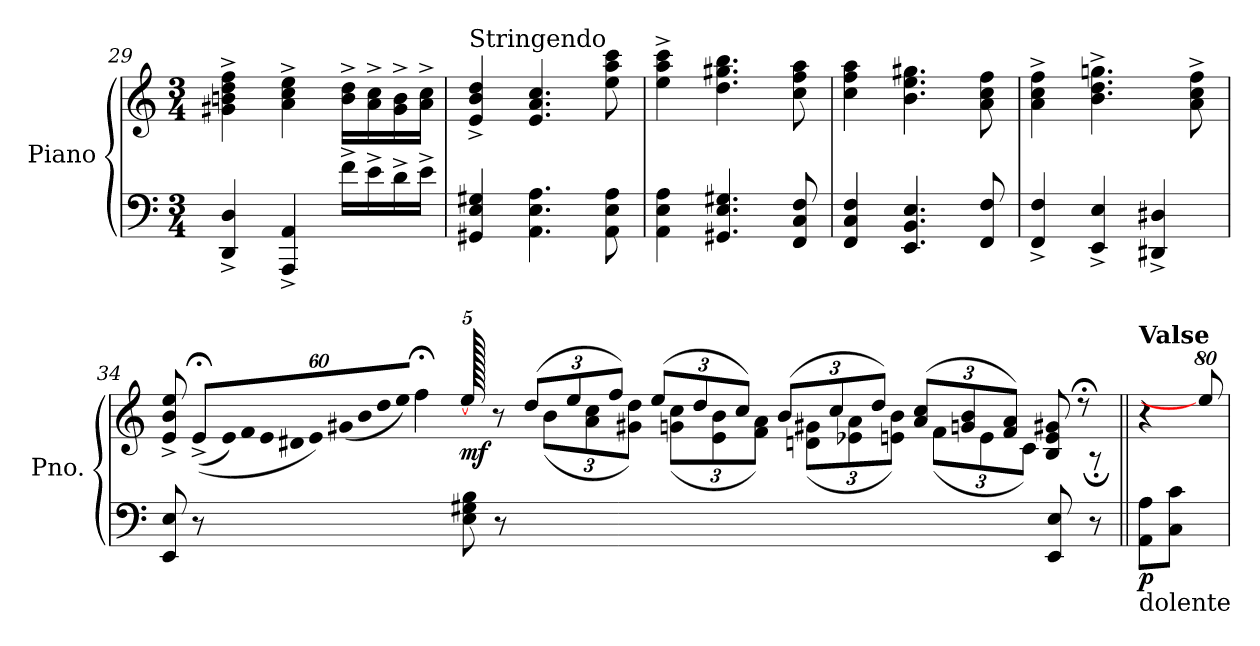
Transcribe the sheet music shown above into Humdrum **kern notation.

**kern	**kern	**dynam
*part1	*part1	*part1
*staff2	*staff1	*staff1/2
*I"Piano	*	*
*I'Pno.	*	*
*clefF4	*clefG2	*
*k[]	*k[]	*
*M3/4	*M3/4	*
=29	=29	=29
4DD/^ 4D/^	4g#X\^ 4bn\^ 4dd\^ 4ff\^	.
4AAA/^ 4AA/^	4a\^ 4cc\^ 4ee\^	.
16f^\LL	16b\^ 16dd\^LL	.
16e^\	16a\^ 16cc\^	.
16d^\	16g#\^ 16b\^	.
16e^\JJ	16a\^ 16cc\^JJ	.
=30	=30	=30
*	*MM70	*
!	!LO:TX:a:t=Stringendo	!
4GG#X/ 4E/ 4G#X/	4e/^ 4b/^ 4dd/^	.
4.AA\ 4.E\ 4.A\	4.e/ 4.a/ 4.cc/	.
8AA\ 8E\ 8A\	8ee\ 8aa\ 8ccc\	.
=31	=31	=31
*	*MM90	*
4AA\ 4E\ 4A\	4ee\^ 4aa\^ 4ccc\^	.
*	*MM100	*
4.GG#X/ 4.E/ 4.G#X/	4.dd\ 4.gg#X\ 4.bb\	.
8FF/ 8C/ 8F/	8cc\ 8ff\ 8aa\	.
!!LO:LB:g=z
=32	=32	=32
*	*MM110	*
4FF/ 4C/ 4F/	4cc\ 4ff\ 4aa\	.
4.EE/ 4.BB/ 4.E/	4.b\ 4.ee\ 4.gg#X\	.
8FF/ 8F/	8a\ 8cc\ 8ff\	.
=33	=33	=33
*	*MM120	*
4FF/^ 4F/^	4a\^ 4cc\^ 4ff\^	.
4EE/^ 4E/^	4.b\^ 4.dd\^ 4.ggn\^	.
4DD#X/^ 4D#X/^	.	.
.	8a\^ 8cc\^ 8ff\^	.
=34	=34	=34
*	*MM54	*
*	*^	*
8EE/ 8E/	8e/^Z 8b/^Z 8ee/^Z	1ryy	.
8r	(<(<8e;<^/L	.	.
*	*Xbrackettup	*	*
!	!LO:N:vis=32	!	!LO:DY:b
2ryy	1920%53e/LL)	.	other-dynamics
!	!LO:N:vis=32	!	!
.	1920%53f/	.	.
!	!LO:N:vis=32	!	!
.	1920%53e/	.	.
!	!LO:N:vis=32	!	!
.	1920%53d#X/	.	.
!	!LO:N:vis=32	!	!
.	1920%53e/)	.	.
!	!LO:N:vis=32	!	!
.	(<1920%53g#X/	.	.
!	!LO:N:vis=32	!	!
.	1920%53b/	.	.
!	!LO:N:vis=32	!	!
.	1920%53dd/	.	.
!	!LO:N:vis=32	!	!
.	1920%53ee/JJJ)	.	.
.	4ff;<\	.	.
!	!	!	!LO:DY:b
.	[640ee/	.	mf
8E\ 8G#X\ 8B\	640%79ryy	.	.
.	8r	.	.
8r	.	.	.
.	(>12dd/L	.	.
1ryy	.	(<12b\L	.
.	12ee/	.	.
.	.	12a\ 12cc\	.
.	12ff/J)	.	.
.	.	12g#X\ 12dd\J)	.
.	(>12ee/L	.	.
.	.	(<12gn\ 12cc\L	.
.	12dd/	.	.
.	.	12e\ 12b\	.
.	12cc/J)	.	.
.	.	12f\ 12a\J)	.
.	(>12b/L	.	.
.	.	(<12dn\ 12g#X\L	.
.	12cc/	.	.
.	.	12e-X\ 12a\	.
.	12dd/J)	.	.
.	.	12en\ 12b\J)	.
*	*MM45	*	*
.	(>12a/ 12cc/L	.	.
.	.	(<12f\L	.
.	12gn/ 12b/	.	.
.	.	12e\	.
.	12f/ 12a/J)	.	.
.	.	12c\J)	.
.	8B/ 8e/ 8g#X/	.	.
8EE/ 8E/	.	8ryy	.
.	8r;<	.	.
8r	.	8r;	.
.	640ryy	.	.
*	*v	*v	*
!!LO:LB:g=z
=35||	=35||	=35||
*	*MM162	*
!	!LO:TX:a:B:t=Valse	!
!LO:TX:b:t=dolente	!	!
!	!	!LO:DY:b=2
8AA\ 8A\L	4r	p
8C\ 8c\J	.	.
640%79ryy	640%79ee/]	.
=	=	=
*-	*-	*-
